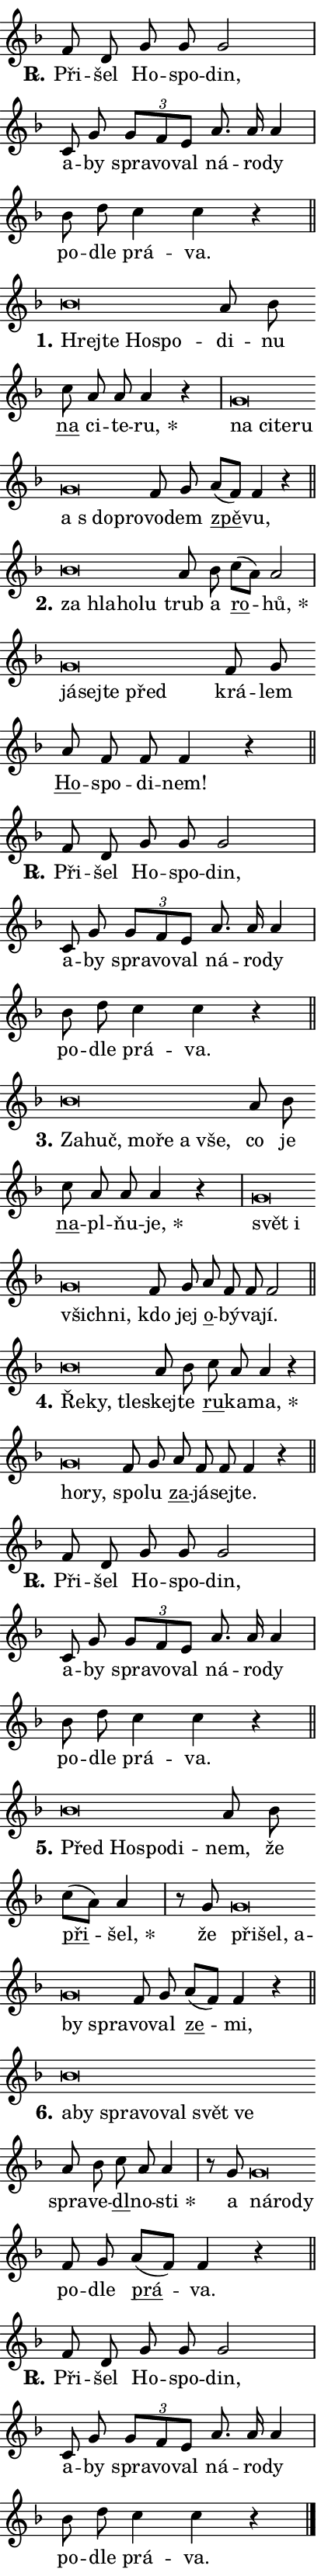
\version "2.24.0"
\header { tagline = "" }
\paper {
  indent = 0\cm
  top-margin = 0\cm
  right-margin = 0.13\cm % to fit lyric hyphens
  bottom-margin = 0\cm
  left-margin = 0\cm
  paper-width = 7\cm
  page-breaking = #ly:one-page-breaking
  system-system-spacing.basic-distance = #11
  score-system-spacing.basic-distance = #11
  ragged-last = ##f
}


%% Author: Thomas Morley
%% https://lists.gnu.org/archive/html/lilypond-user/2020-05/msg00002.html
#(define (line-position grob)
"Returns position of @var[grob} in current system:
   @code{'start}, if at first time-step
   @code{'end}, if at last time-step
   @code{'middle} otherwise
"
  (let* ((col (ly:item-get-column grob))
         (ln (ly:grob-object col 'left-neighbor))
         (rn (ly:grob-object col 'right-neighbor))
         (col-to-check-left (if (ly:grob? ln) ln col))
         (col-to-check-right (if (ly:grob? rn) rn col))
         (break-dir-left
           (and
             (ly:grob-property col-to-check-left 'non-musical #f)
             (ly:item-break-dir col-to-check-left)))
         (break-dir-right
           (and
             (ly:grob-property col-to-check-right 'non-musical #f)
             (ly:item-break-dir col-to-check-right))))
        (cond ((eqv? 1 break-dir-left) 'start)
              ((eqv? -1 break-dir-right) 'end)
              (else 'middle))))

#(define (tranparent-at-line-position vctor)
  (lambda (grob)
  "Relying on @code{line-position} select the relevant enry from @var{vctor}.
Used to determine transparency,"
    (case (line-position grob)
      ((end) (not (vector-ref vctor 0)))
      ((middle) (not (vector-ref vctor 1)))
      ((start) (not (vector-ref vctor 2))))))

noteHeadBreakVisibility =
#(define-music-function (break-visibility)(vector?)
"Makes @code{NoteHead}s transparent relying on @var{break-visibility}"
#{
  \override NoteHead.transparent =
    #(tranparent-at-line-position break-visibility)
#})

#(define delete-ledgers-for-transparent-note-heads
  (lambda (grob)
    "Reads whether a @code{NoteHead} is transparent.
If so this @code{NoteHead} is removed from @code{'note-heads} from
@var{grob}, which is supposed to be @code{LedgerLineSpanner}.
As a result ledgers are not printed for this @code{NoteHead}"
    (let* ((nhds-array (ly:grob-object grob 'note-heads))
           (nhds-list
             (if (ly:grob-array? nhds-array)
                 (ly:grob-array->list nhds-array)
                 '()))
           ;; Relies on the transparent-property being done before
           ;; Staff.LedgerLineSpanner.after-line-breaking is executed.
           ;; This is fragile ...
           (to-keep
             (remove
               (lambda (nhd)
                 (ly:grob-property nhd 'transparent #f))
               nhds-list)))
      ;; TODO find a better method to iterate over grob-arrays, similiar
      ;; to filter/remove etc for lists
      ;; For now rebuilt from scratch
      (set! (ly:grob-object grob 'note-heads)  '())
      (for-each
        (lambda (nhd)
          (ly:pointer-group-interface::add-grob grob 'note-heads nhd))
        to-keep))))

squashNotes = {
  \override NoteHead.X-extent = #'(-0.2 . 0.2)
  \override NoteHead.Y-extent = #'(-0.75 . 0)
  \override NoteHead.stencil =
    #(lambda (grob)
       (let ((pos (ly:grob-property grob 'staff-position)))
         (begin
           (if (< pos -7) (display "ERROR: Lower brevis then expected\n") (display ""))
           (if (<= pos -6) ly:text-interface::print ly:note-head::print))))
}
unSquashNotes = {
  \revert NoteHead.X-extent
  \revert NoteHead.Y-extent
  \revert NoteHead.stencil
}

hideNotes = \noteHeadBreakVisibility #begin-of-line-visible
unHideNotes = \noteHeadBreakVisibility #all-visible

% work-around for resetting accidentals
% https://lilypond.org/doc/v2.23/Documentation/notation/displaying-rhythms#unmetered-music
cadenzaMeasure = {
  \cadenzaOff
  \partial 1024 s1024
  \cadenzaOn
}

#(define-markup-command (accent layout props text) (markup?)
  "Underline accented syllable"
  (interpret-markup layout props
    #{\markup \override #'(offset . 4.3) \underline { #text }#}))

responsum = \markup \concat {
  "R" \hspace #-1.05 \path #0.1 #'((moveto 0 0.07) (lineto 0.9 0.8)) \hspace #0.05 "."
}

spaceSize = #0.6828661417322834 % exact space size for TeX Gyre Schola

\layout {
  \context {
    \Staff
    \remove "Time_signature_engraver"
    \override LedgerLineSpanner.after-line-breaking = #delete-ledgers-for-transparent-note-heads
  }
  \context {
    \Lyrics {
      \override LyricSpace.minimum-distance = \spaceSize
      \override LyricText.font-name = #"TeX Gyre Schola"
      \override LyricText.font-size = 1
      \override StanzaNumber.font-name = #"TeX Gyre Schola Bold"
      \override StanzaNumber.font-size = 1
    }
  }
  \context {
    \Score 
    \override NoteHead.text =
      #(lambda (grob) 
        (let ((pos (ly:grob-property grob 'staff-position)))
          #{\markup {
            \combine
              \halign #-0.55 \raise #(if (= pos -6) 0 0.5) \override #'(thickness . 2) \draw-line #'(3.2 . 0)
              \musicglyph "noteheads.sM1"
          }#}))
  }
}

% magnetic-lyrics.ily
%
%   written by
%     Jean Abou Samra <jean@abou-samra.fr>
%     Werner Lemberg <wl@gnu.org>
%
%   adapted by
%     Jiri Hon <jiri.hon@gmail.com>
%
% Version 2022-Apr-15

% https://www.mail-archive.com/lilypond-user@gnu.org/msg149350.html

#(define (Left_hyphen_pointer_engraver context)
   "Collect syllable-hyphen-syllable occurrences in lyrics and store
them in properties.  This engraver only looks to the left.  For
example, if the lyrics input is @code{foo -- bar}, it does the
following.

@itemize @bullet
@item
Set the @code{text} property of the @code{LyricHyphen} grob between
@q{foo} and @q{bar} to @code{foo}.

@item
Set the @code{left-hyphen} property of the @code{LyricText} grob with
text @q{foo} to the @code{LyricHyphen} grob between @q{foo} and
@q{bar}.
@end itemize

Use this auxiliary engraver in combination with the
@code{lyric-@/text::@/apply-@/magnetic-@/offset!} hook."
   (let ((hyphen #f)
         (text #f))
     (make-engraver
      (acknowledgers
       ((lyric-syllable-interface engraver grob source-engraver)
        (set! text grob)))
      (end-acknowledgers
       ((lyric-hyphen-interface engraver grob source-engraver)
        ;(when (not (grob::has-interface grob 'lyric-space-interface))
          (set! hyphen grob)));)
      ((stop-translation-timestep engraver)
       (when (and text hyphen)
         (ly:grob-set-object! text 'left-hyphen hyphen))
       (set! text #f)
       (set! hyphen #f)))))

#(define (lyric-text::apply-magnetic-offset! grob)
   "If the space between two syllables is less than the value in
property @code{LyricText@/.details@/.squash-threshold}, move the right
syllable to the left so that it gets concatenated with the left
syllable.

Use this function as a hook for
@code{LyricText@/.after-@/line-@/breaking} if the
@code{Left_@/hyphen_@/pointer_@/engraver} is active."
   (let ((hyphen (ly:grob-object grob 'left-hyphen #f)))
     (when hyphen
       (let ((left-text (ly:spanner-bound hyphen LEFT)))
         (when (grob::has-interface left-text 'lyric-syllable-interface)
           (let* ((common (ly:grob-common-refpoint grob left-text X))
                  (this-x-ext (ly:grob-extent grob common X))
                  (left-x-ext
                   (begin
                     ;; Trigger magnetism for left-text.
                     (ly:grob-property left-text 'after-line-breaking)
                     (ly:grob-extent left-text common X)))
                  ;; `delta` is the gap width between two syllables.
                  (delta (- (interval-start this-x-ext)
                            (interval-end left-x-ext)))
                  (details (ly:grob-property grob 'details))
                  (threshold (assoc-get 'squash-threshold details 0.2)))
             (when (< delta threshold)
               (let* (;; We have to manipulate the input text so that
                      ;; ligatures crossing syllable boundaries are not
                      ;; disabled.  For languages based on the Latin
                      ;; script this is essentially a beautification.
                      ;; However, for non-Western scripts it can be a
                      ;; necessity.
                      (lt (ly:grob-property left-text 'text))
                      (rt (ly:grob-property grob 'text))
                      (is-space (grob::has-interface hyphen 'lyric-space-interface))
                      (space (if is-space " " ""))
                      (extra-delta (if is-space spaceSize 0))
                      ;; Append new syllable.
                      (ltrt-space (if (and (string? lt) (string? rt))
                                (string-append lt space rt)
                                (make-concat-markup (list lt space rt))))
                      ;; Right-align `ltrt` to the right side.
                      (ltrt-space-markup (grob-interpret-markup
                               grob
                               (make-translate-markup
                                (cons (interval-length this-x-ext) 0)
                                (make-right-align-markup ltrt-space)))))
                 (begin
                   ;; Don't print `left-text`.
                   (ly:grob-set-property! left-text 'stencil #f)
                   ;; Set text and stencil (which holds all collected
                   ;; syllables so far) and shift it to the left.
                   (ly:grob-set-property! grob 'text ltrt-space)
                   (ly:grob-set-property! grob 'stencil ltrt-space-markup)
                   (ly:grob-translate-axis! grob (- (- delta extra-delta)) X))))))))))


#(define (lyric-hyphen::displace-bounds-first grob)
   ;; Make very sure this callback isn't triggered too early.
   (let ((left (ly:spanner-bound grob LEFT))
         (right (ly:spanner-bound grob RIGHT)))
     (ly:grob-property left 'after-line-breaking)
     (ly:grob-property right 'after-line-breaking)
     (ly:lyric-hyphen::print grob)))

squashThreshold = #0.4

\layout {
  \context {
    \Lyrics
    \consists #Left_hyphen_pointer_engraver
    \override LyricText.after-line-breaking =
      #lyric-text::apply-magnetic-offset!
    \override LyricHyphen.stencil = #lyric-hyphen::displace-bounds-first
    \override LyricText.details.squash-threshold = \squashThreshold
    \override LyricHyphen.minimum-distance = 0
    \override LyricHyphen.minimum-length = \squashThreshold
  }
}

squashText = \override LyricText.details.squash-threshold = 9999
unSquashText = \override LyricText.details.squash-threshold = \squashThreshold

leftText = \override LyricText.self-alignment-X = #LEFT
unLeftText = \revert LyricText.self-alignment-X

starOffset = #(lambda (grob) 
                (let ((x_offset (ly:self-alignment-interface::aligned-on-x-parent grob)))
                  (if (= x_offset 0) 0 (+ x_offset 1.2))))

star = #(define-music-function (syllable)(string?)
"Append star separator at the end of a syllable"
#{
  \once \override LyricText.X-offset = #starOffset
  \lyricmode { \markup {
    #syllable
    \override #'((font-name . "TeX Gyre Schola Bold")) \hspace #0.2 \lower #0.65 \larger "*"
  } }
#})

starAccent = #(define-music-function (syllable)(string?)
"Append star separator at the end of a syllable and make accent"
#{
  \once \override LyricText.X-offset = #starOffset
  \lyricmode { \markup {
    \accent #syllable
    \override #'((font-name . "TeX Gyre Schola Bold")) \hspace #0.2 \lower #0.65 \larger "*"
  } }
#})

breath = #(define-music-function (syllable)(string?)
"Append breathing indicator at the end of a syllable"
#{
  \lyricmode { \markup { #syllable "+" } }
#})

optionalBreath = #(define-music-function (syllable)(string?)
"Append optional breathing indicator at the end of a syllable"
#{
  \lyricmode { \markup { #syllable "(+)" } }
#})


\score {
    <<
        \new Voice = "melody" { \cadenzaOn \key f \major \relative { f'8 d g g g2 \cadenzaMeasure \bar "|" c,8 g' \tuplet 3/2 { g[ f e] } a8. a16 a4 \cadenzaMeasure \bar "|" bes8 d c4 c r \cadenzaMeasure \bar "||" \break } }
        \new Lyrics \lyricsto "melody" { \lyricmode { \set stanza = \responsum
Při -- šel Ho -- spo -- din, a -- by spra -- vo -- val ná -- ro -- dy po -- dle prá -- va. } }
    >>
    \layout {}
}

\score {
    <<
        \new Voice = "melody" { \cadenzaOn \key f \major \relative { \squashNotes bes'\breve*1/16 \hideNotes \breve*1/16 \bar "" \breve*1/16 \breve*1/16 \bar "" \unHideNotes \unSquashNotes a8 bes \bar "" c a a a4 r \cadenzaMeasure \bar "|" \squashNotes g\breve*1/16 \hideNotes \breve*1/16 \bar "" \breve*1/16 \bar "" \breve*1/16 \bar "" \breve*1/16 \bar "" \breve*1/16 \breve*1/16 \bar "" \unHideNotes \unSquashNotes f8 g \bar "" a[( f)] f4 r \cadenzaMeasure \bar "||" \break } }
        \new Lyrics \lyricsto "melody" { \lyricmode { \set stanza = "1."
\leftText Hrej -- \squashText te Ho -- spo -- \unLeftText \unSquashText di -- nu \markup \accent na ci -- te -- \star ru, \leftText na \squashText ci -- te -- ru a "s do" -- pro -- \unLeftText \unSquashText vo -- dem \markup \accent zpě -- vu, } }
    >>
    \layout {}
}

\score {
    <<
        \new Voice = "melody" { \cadenzaOn \key f \major \relative { \squashNotes bes'\breve*1/16 \hideNotes \breve*1/16 \bar "" \breve*1/16 \breve*1/16 \bar "" \unHideNotes \unSquashNotes a8 bes \bar "" c[( a)] a2 \cadenzaMeasure \bar "|" \squashNotes g\breve*1/16 \hideNotes \breve*1/16 \bar "" \breve*1/16 \breve*1/16 \bar "" \unHideNotes \unSquashNotes f8 g \bar "" a f f f4 r \cadenzaMeasure \bar "||" \break } }
        \new Lyrics \lyricsto "melody" { \lyricmode { \set stanza = "2."
\leftText za \squashText hla -- ho -- lu \unLeftText \unSquashText trub a \markup \accent ro -- \star hů, \leftText já -- \squashText sej -- te před \unLeftText \unSquashText krá -- lem \markup \accent Ho -- spo -- di -- nem! } }
    >>
    \layout {}
}

\score {
    <<
        \new Voice = "melody" { \cadenzaOn \key f \major \relative { f'8 d g g g2 \cadenzaMeasure \bar "|" c,8 g' \tuplet 3/2 { g[ f e] } a8. a16 a4 \cadenzaMeasure \bar "|" bes8 d c4 c r \cadenzaMeasure \bar "||" \break } }
        \new Lyrics \lyricsto "melody" { \lyricmode { \set stanza = \responsum
Při -- šel Ho -- spo -- din, a -- by spra -- vo -- val ná -- ro -- dy po -- dle prá -- va. } }
    >>
    \layout {}
}

\score {
    <<
        \new Voice = "melody" { \cadenzaOn \key f \major \relative { \squashNotes bes'\breve*1/16 \hideNotes \breve*1/16 \bar "" \breve*1/16 \bar "" \breve*1/16 \bar "" \breve*1/16 \breve*1/16 \bar "" \unHideNotes \unSquashNotes a8 bes \bar "" c a a a4 r \cadenzaMeasure \bar "|" \squashNotes g\breve*1/16 \hideNotes \breve*1/16 \bar "" \breve*1/16 \breve*1/16 \bar "" \unHideNotes \unSquashNotes f8 g \bar "" a f f f2 \cadenzaMeasure \bar "||" \break } }
        \new Lyrics \lyricsto "melody" { \lyricmode { \set stanza = "3."
\leftText Za -- \squashText huč, mo -- ře a vše, \unLeftText \unSquashText co je \markup \accent na -- pl -- ňu -- \star je, \leftText svět \squashText i všich -- ni, \unLeftText \unSquashText kdo jej \markup \accent o -- bý -- va -- jí. } }
    >>
    \layout {}
}

\score {
    <<
        \new Voice = "melody" { \cadenzaOn \key f \major \relative { \squashNotes bes'\breve*1/16 \hideNotes \breve*1/16 \breve*1/16 \bar "" \unHideNotes \unSquashNotes a8 bes \bar "" c a a4 r \cadenzaMeasure \bar "|" \squashNotes g\breve*1/16 \hideNotes \breve*1/16 \bar "" \unHideNotes \unSquashNotes f8 g \bar "" a f f f4 r \cadenzaMeasure \bar "||" \break } }
        \new Lyrics \lyricsto "melody" { \lyricmode { \set stanza = "4."
\leftText Ře -- \squashText ky, tle -- \unLeftText \unSquashText skej -- te \markup \accent ru -- ka -- \star ma, \leftText ho -- \squashText ry, \unLeftText \unSquashText spo -- lu \markup \accent za -- já -- sej -- te. } }
    >>
    \layout {}
}

\score {
    <<
        \new Voice = "melody" { \cadenzaOn \key f \major \relative { f'8 d g g g2 \cadenzaMeasure \bar "|" c,8 g' \tuplet 3/2 { g[ f e] } a8. a16 a4 \cadenzaMeasure \bar "|" bes8 d c4 c r \cadenzaMeasure \bar "||" \break } }
        \new Lyrics \lyricsto "melody" { \lyricmode { \set stanza = \responsum
Při -- šel Ho -- spo -- din, a -- by spra -- vo -- val ná -- ro -- dy po -- dle prá -- va. } }
    >>
    \layout {}
}

\score {
    <<
        \new Voice = "melody" { \cadenzaOn \key f \major \relative { \squashNotes bes'\breve*1/16 \hideNotes \breve*1/16 \bar "" \breve*1/16 \breve*1/16 \bar "" \unHideNotes \unSquashNotes a8 bes \bar "" c[( a)] a4 \cadenzaMeasure \bar "|" r8 g8 \squashNotes g\breve*1/16 \hideNotes \breve*1/16 \bar "" \breve*1/16 \bar "" \breve*1/16 \breve*1/16 \bar "" \unHideNotes \unSquashNotes f8 g \bar "" a[( f)] f4 r \cadenzaMeasure \bar "||" \break } }
        \new Lyrics \lyricsto "melody" { \lyricmode { \set stanza = "5."
\leftText Před \squashText Ho -- spo -- di -- \unLeftText \unSquashText nem, že \markup \accent při -- \star šel, že \leftText při -- \squashText šel, a -- by spra -- \unLeftText \unSquashText vo -- val \markup \accent ze -- mi, } }
    >>
    \layout {}
}

\score {
    <<
        \new Voice = "melody" { \cadenzaOn \key f \major \relative { \squashNotes bes'\breve*1/16 \hideNotes \breve*1/16 \bar "" \breve*1/16 \bar "" \breve*1/16 \bar "" \breve*1/16 \bar "" \breve*1/16 \breve*1/16 \bar "" \unHideNotes \unSquashNotes a8 bes \bar "" c a a4 \cadenzaMeasure \bar "|" r8 g8 \squashNotes g\breve*1/16 \hideNotes \breve*1/16 \breve*1/16 \bar "" \unHideNotes \unSquashNotes f8 g \bar "" a[( f)] f4 r \cadenzaMeasure \bar "||" \break } }
        \new Lyrics \lyricsto "melody" { \lyricmode { \set stanza = "6."
\leftText a -- \squashText by spra -- vo -- val svět ve \unLeftText \unSquashText spra -- ve -- \markup \accent dl -- no -- \star sti a \leftText ná -- \squashText ro -- dy \unLeftText \unSquashText po -- dle \markup \accent prá -- va. } }
    >>
    \layout {}
}

\score {
    <<
        \new Voice = "melody" { \cadenzaOn \key f \major \relative { f'8 d g g g2 \cadenzaMeasure \bar "|" c,8 g' \tuplet 3/2 { g[ f e] } a8. a16 a4 \cadenzaMeasure \bar "|" bes8 d c4 c r \cadenzaMeasure \bar "||" \break } \bar "|." }
        \new Lyrics \lyricsto "melody" { \lyricmode { \set stanza = \responsum
Při -- šel Ho -- spo -- din, a -- by spra -- vo -- val ná -- ro -- dy po -- dle prá -- va. } }
    >>
    \layout {}
}
